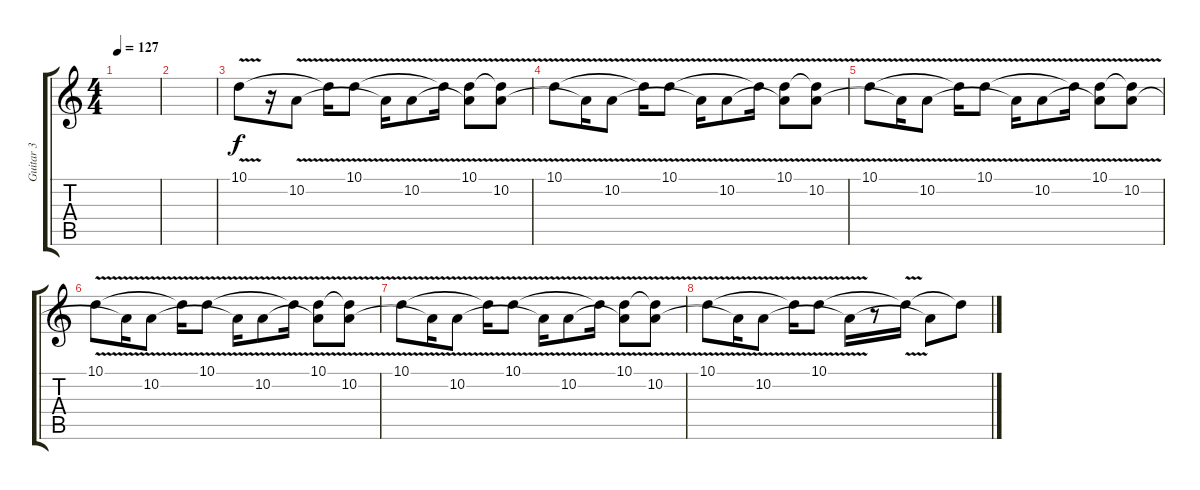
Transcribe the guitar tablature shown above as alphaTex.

\track ("Guitar 3" "Guitar 3") {instrument lead5charang}
\staff {score tabs}
\tuning (E4 B3 G3 D3 A2 D2) {hide}
\ts (4 4)
\tempo 127
\clef g2
\ks c
|
|
10.1{v}.8{volume 5} r.16 10.2{v}.8 10.1{t}.16 10.1{v}.8 10.2{t}.16 10.2{v}.8{volume 6} 10.1{t}.16 (10.1{v} 10.2{t}).8 (10.1{t} 10.2{v}).8 |
10.1{v}.8{volume 7} 10.2{t}.16 10.2{v}.8 10.1{t}.16 10.1{v}.8 10.2{t}.16{volume 8} 10.2{v}.8 10.1{t}.16 (10.1{v} 10.2{t}).8 (10.1{t} 10.2{v}).8 |
10.1{v}.8{volume 9} 10.2{t}.16 10.2{v}.8 10.1{t}.16 10.1{v}.8 10.2{t}.16 10.2{v}.8{volume 10} 10.1{t}.16 (10.1{v} 10.2{t}).8 (10.1{t} 10.2{v}).8 |
10.1{v}.8 10.2{t}.16{volume 11} 10.2{v}.8 10.1{t}.16 10.1{v}.8 10.2{t}.16{volume 12} 10.2{v}.8 10.1{t}.16 (10.1{v} 10.2{t}).8 (10.1{t} 10.2{v}).8 |
10.1{v}.8 10.2{t}.16 10.2{v}.8 10.1{t}.16 10.1{v}.8 10.2{t}.16 10.2{v}.8 10.1{t}.16 (10.1{v} 10.2{t}).8 (10.1{t} 10.2{v}).8 |
10.1{v}.8 10.2{t}.16 10.2{v}.8 10.1{t}.16 10.1{v}.8 10.2{t}.16 r.8 10.1{t}.16 10.2{t}.8 10.1{t}.8
